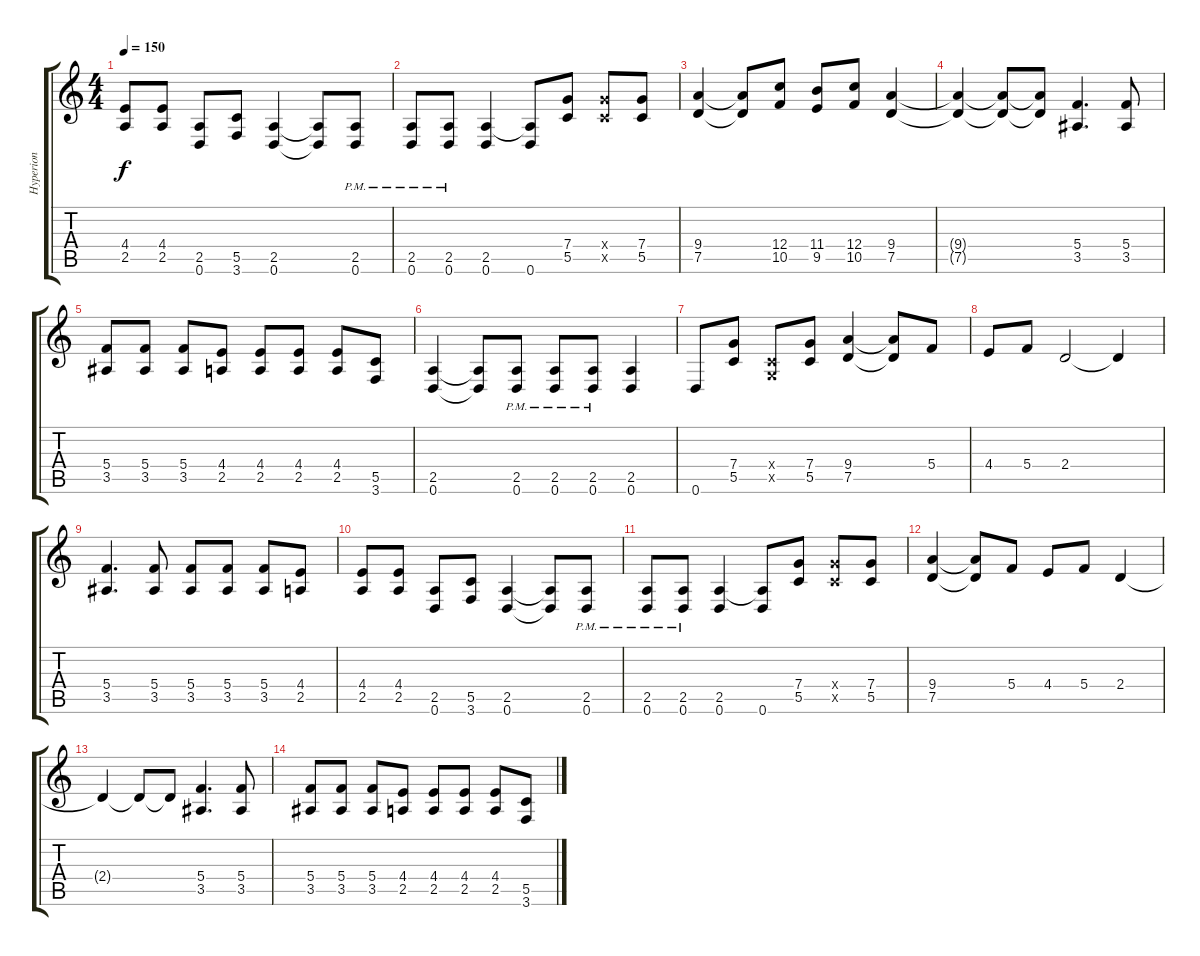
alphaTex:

\track ("Hyperion" "Hyperion") {instrument distortionguitar}
\staff {score tabs}
\tuning (D4 A3 F3 C3 G2 D2) {hide}
\ts (4 4)
\tempo 150
\clef g2
\ks c
(4.4 2.5).8{dy f} (4.4 2.5).8 (2.5 0.6).8 (5.5 3.6).8 (2.5 0.6).4 (2.5{t} 0.6{t}).8 (2.5{pm} 0.6{pm}).8 |
(2.5{pm} 0.6{pm}).8 (2.5{pm} 0.6{pm}).8 (2.5 0.6).4 (2.5{t} 0.6).8 (7.4 5.5).8 (7.4{x} 5.5{x}).8 (7.4 5.5).8 |
(9.4 7.5).4 (9.4{t} 7.5{t}).8 (12.4 10.5).8 (11.4 9.5).8 (12.4 10.5).8 (9.4 7.5).4 |
(9.4{t} 7.5{t}).4 (9.4{t} 7.5{t}).8 (9.4{t} 7.5{t}).8 (5.4 3.5).4{d} (5.4 3.5).8 |
(5.4 3.5).8 (5.4 3.5).8 (5.4 3.5).8 (4.4 2.5).8 (4.4 2.5).8 (4.4 2.5).8 (4.4 2.5).8 (5.5 3.6).8 |
(2.5 0.6).4 (2.5{t} 0.6{t}).8 (2.5{pm} 0.6{pm}).8 (2.5{pm} 0.6{pm}).8 (2.5{pm} 0.6{pm}).8 (2.5 0.6).4 |
0.6.8 (7.4 5.5).8 (0.4{x} 0.5{x}).8 (7.4 5.5).8 (9.4 7.5).4 (9.4{t} 7.5{t}).8 5.4.8 |
4.4.8 5.4.8 2.4.2 2.4{t}.4 |
(5.4 3.5).4{d} (5.4 3.5).8 (5.4 3.5).8 (5.4 3.5).8 (5.4 3.5).8 (4.4 2.5).8 |
(4.4 2.5).8 (4.4 2.5).8 (2.5 0.6).8 (5.5 3.6).8 (2.5 0.6).4 (2.5{t} 0.6{t}).8 (2.5{pm} 0.6{pm}).8 |
(2.5{pm} 0.6{pm}).8 (2.5{pm} 0.6{pm}).8 (2.5 0.6).4 (2.5{t} 0.6).8 (7.4 5.5).8 (7.4{x} 5.5{x}).8 (7.4 5.5).8 |
(9.4 7.5).4 (9.4{t} 7.5{t}).8 5.4.8 4.4.8 5.4.8 2.4.4 |
2.4{t}.4 2.4{t}.8 2.4{t}.8 (5.4 3.5).4{d} (5.4 3.5).8 |
(5.4 3.5).8 (5.4 3.5).8 (5.4 3.5).8 (4.4 2.5).8 (4.4 2.5).8 (4.4 2.5).8 (4.4 2.5).8 (5.5 3.6).8
